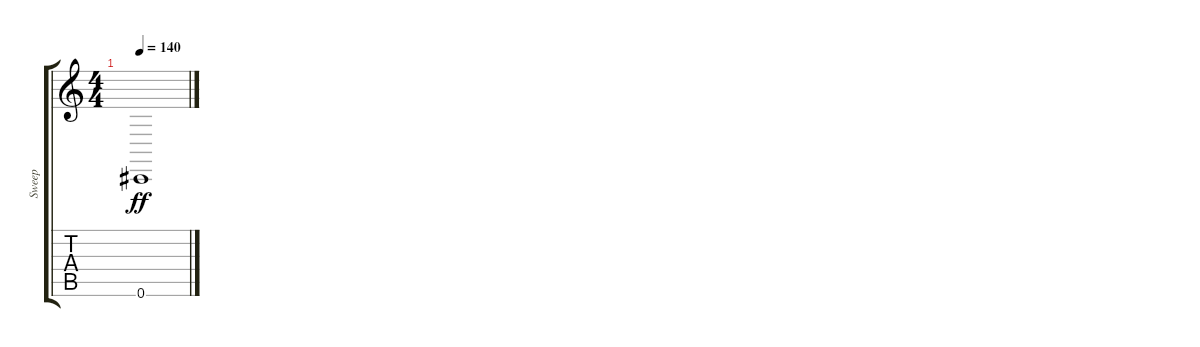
\track ("Sweep" "Sweep") {instrument synthstrings2}
\staff {score tabs}
\tuning (Eb4 Bb3 Gb3 Db3 Ab2 Db2) {hide}
\ts (4 4)
\tempo 140
\clef g2
\ks c
0.6.1{dy ff}
